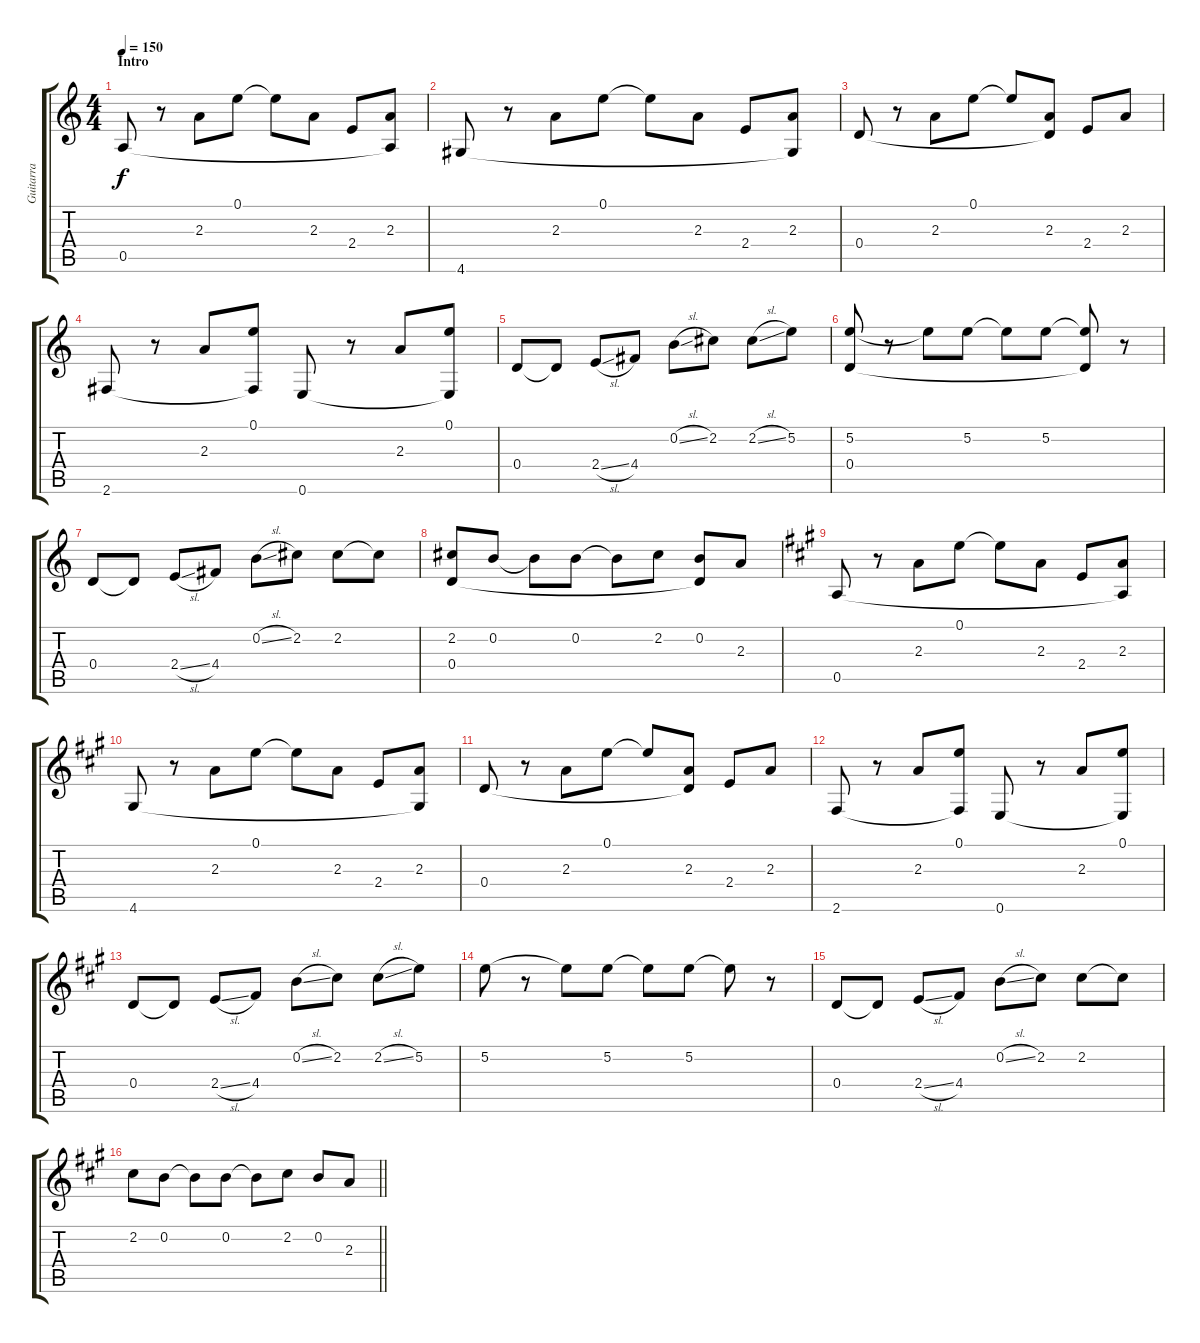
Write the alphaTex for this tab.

\track ("Guitarra" "Guitarra") {instrument acousticguitarnylon}
\staff {score tabs}
\tuning (E4 B3 G3 D3 A2 E2) {hide}
\ts (4 4)
\section ("" "Intro")
\tempo 150
\clef g2
\ks c
0.5.8{dy f instrument acousticguitarnylon} r.8 2.3.8 0.1.8 0.1{t}.8 2.3.8 2.4.8 (2.3 0.5{t}).8 |
4.6.8 r.8 2.3.8 0.1.8 0.1{t}.8 2.3.8 2.4.8 (2.3 4.6{t}).8 |
0.4.8 r.8 2.3.8 0.1.8 0.1{t}.8 (2.3 0.4{t}).8 2.4.8 2.3.8 |
2.6.8 r.8 2.3.8 (0.1 2.6{t}).8 0.6.8 r.8 2.3.8 (0.1 0.6{t}).8 |
0.4.8 0.4{t}.8 2.4{sl}.8 4.4.8 0.2{sl}.8 2.2.8 2.2{sl}.8 5.2.8 |
(5.2 0.4).8 r.8 5.2{t}.8 5.2.8 5.2{t}.8 5.2.8 (5.2{t} 0.4{t}).8 r.8 |
0.4.8 0.4{t}.8 2.4{sl}.8 4.4.8 0.2{sl}.8 2.2.8 2.2.8 2.2{t}.8 |
(2.2 0.4).8 0.2.8 0.2{t}.8 0.2.8 0.2{t}.8 2.2.8 (0.2 0.4{t}).8 2.3.8 |
\ks a
0.5.8 r.8 2.3.8 0.1.8 0.1{t}.8 2.3.8 2.4.8 (2.3 0.5{t}).8 |
4.6.8 r.8 2.3.8 0.1.8 0.1{t}.8 2.3.8 2.4.8 (2.3 4.6{t}).8 |
0.4.8 r.8 2.3.8 0.1.8 0.1{t}.8 (2.3 0.4{t}).8 2.4.8 2.3.8 |
2.6.8 r.8 2.3.8 (0.1 2.6{t}).8 0.6.8 r.8 2.3.8 (0.1 0.6{t}).8 |
0.4.8 0.4{t}.8 2.4{sl}.8 4.4.8 0.2{sl}.8 2.2.8 2.2{sl}.8 5.2.8 |
5.2.8 r.8 5.2{t}.8 5.2.8 5.2{t}.8 5.2.8 5.2{t}.8 r.8 |
0.4.8 0.4{t}.8 2.4{sl}.8 4.4.8 0.2{sl}.8 2.2.8 2.2.8 2.2{t}.8 |
\barLineRight lightlight
2.2.8 0.2.8 0.2{t}.8 0.2.8 0.2{t}.8 2.2.8 0.2.8 2.3.8
